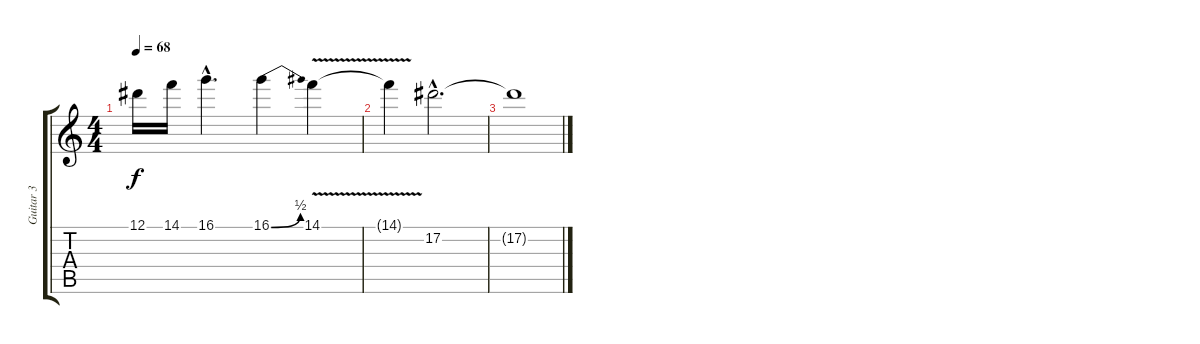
\track ("Guitar 3" "Guitar 3") {instrument overdrivenguitar}
\staff {score tabs}
\tuning (Eb4 Bb3 Gb3 Db3 Ab2 Eb2) {hide}
\ts (4 4)
\tempo 68
\clef g2
\ks c
12.1.16{dy f} 14.1.16 16.1{hac}.4{d} 16.1{be (bend 0 0 60 2)}.4 14.1{v}.4 |
14.1{t}.4 17.2{hac}.2{d} |
17.2{t}.1{volume 0}
